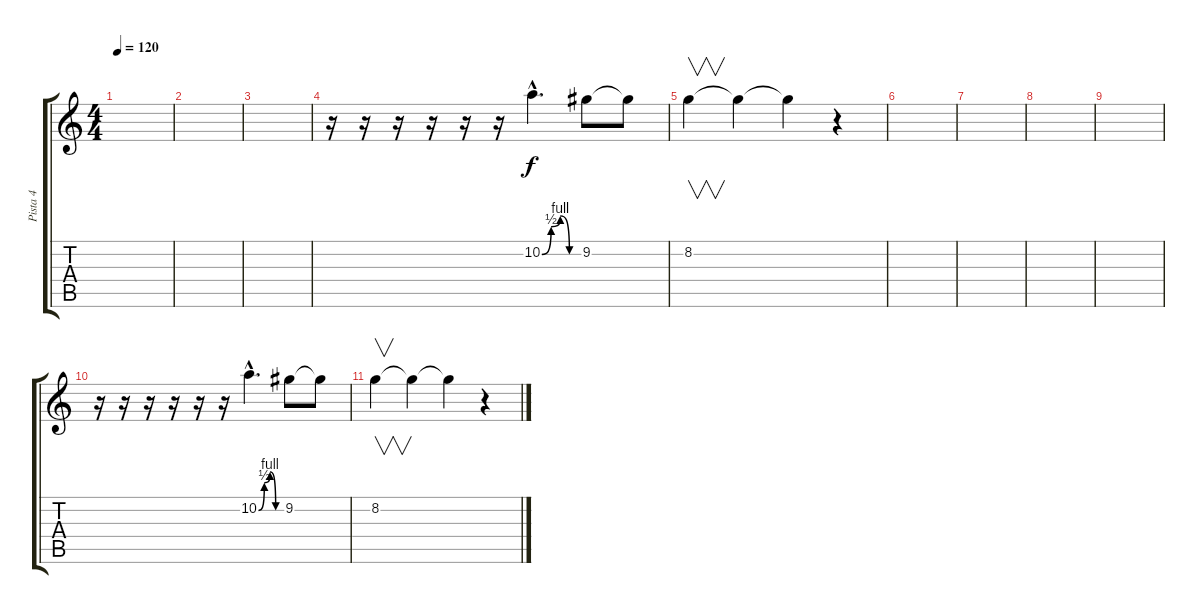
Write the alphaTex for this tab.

\track ("Pista 4" "Pista 4") {instrument electricguitarclean}
\staff {score tabs}
\tuning (E4 B3 G3 D3 A2 E2) {hide}
\ts (4 4)
\tempo 120
\clef g2
\ks c
|
|
|
r.16 r.16 r.16 r.16 r.16 r.16 10.2{be (custom 0 0 15 2 30 4 45 0 60 0) hac}.4{d} 9.2.8 9.2{t}.8 |
8.2.4{v} 8.2{t}.4 8.2{t}.4 r.4 |
|
|
|
|
r.16 r.16 r.16 r.16 r.16 r.16 10.2{be (custom 0 0 15 2 30 4 45 0 60 0) hac}.4{d} 9.2.8 9.2{t}.8 |
8.2.4{v} 8.2{t}.4 8.2{t}.4 r.4
